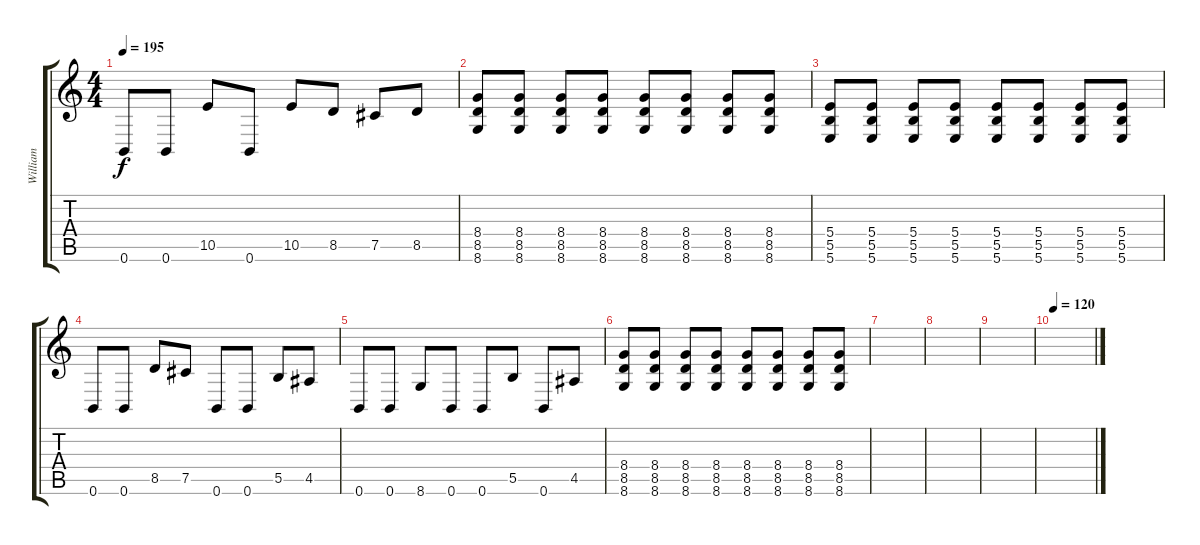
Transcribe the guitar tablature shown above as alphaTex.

\track ("William" "William") {instrument overdrivenguitar}
\staff {score tabs}
\tuning (Db4 Ab3 E3 B2 Gb2 B1) {hide}
\ts (4 4)
\tempo 195
\clef g2
\ks c
0.6.8{dy f} 0.6.8 10.5.8 0.6.8 10.5.8 8.5.8 7.5.8 8.5.8 |
(8.4 8.5 8.6).8 (8.4 8.5 8.6).8 (8.4 8.5 8.6).8 (8.4 8.5 8.6).8 (8.4 8.5 8.6).8 (8.4 8.5 8.6).8 (8.4 8.5 8.6).8 (8.4 8.5 8.6).8 |
(5.4 5.5 5.6).8 (5.4 5.5 5.6).8 (5.4 5.5 5.6).8 (5.4 5.5 5.6).8 (5.4 5.5 5.6).8 (5.4 5.5 5.6).8 (5.4 5.5 5.6).8 (5.4 5.5 5.6).8 |
0.6.8 0.6.8 8.5.8 7.5.8 0.6.8 0.6.8 5.5.8 4.5.8 |
0.6.8 0.6.8 8.6.8 0.6.8 0.6.8 5.5.8 0.6.8 4.5.8 |
(8.4 8.5 8.6).8 (8.4 8.5 8.6).8 (8.4 8.5 8.6).8 (8.4 8.5 8.6).8 (8.4 8.5 8.6).8 (8.4 8.5 8.6).8 (8.4 8.5 8.6).8 (8.4 8.5 8.6).8 |
|
|
|
\tempo 120
